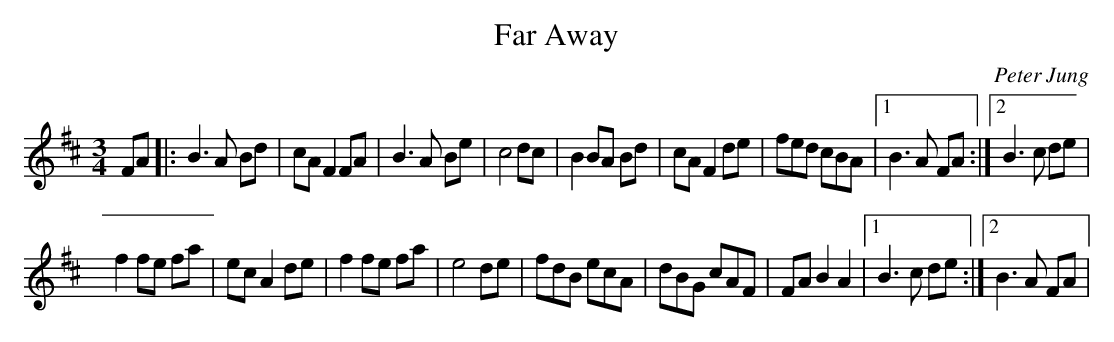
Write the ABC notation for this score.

X:1
T:Far Away
M:3/4
L:1/8
C:Peter Jung
K:D
FA|:B3A Bd|cAF2FA|B3A Be|c4dc|B2BA Bd|cAF2de|fed cBA|1B3A FA:|2B3c de|
f2fe fa|ecA2de|f2fe fa|e4de|fdB ecA|dBG cAF|FAB2A2|1B3c de:|2B3A FA|
